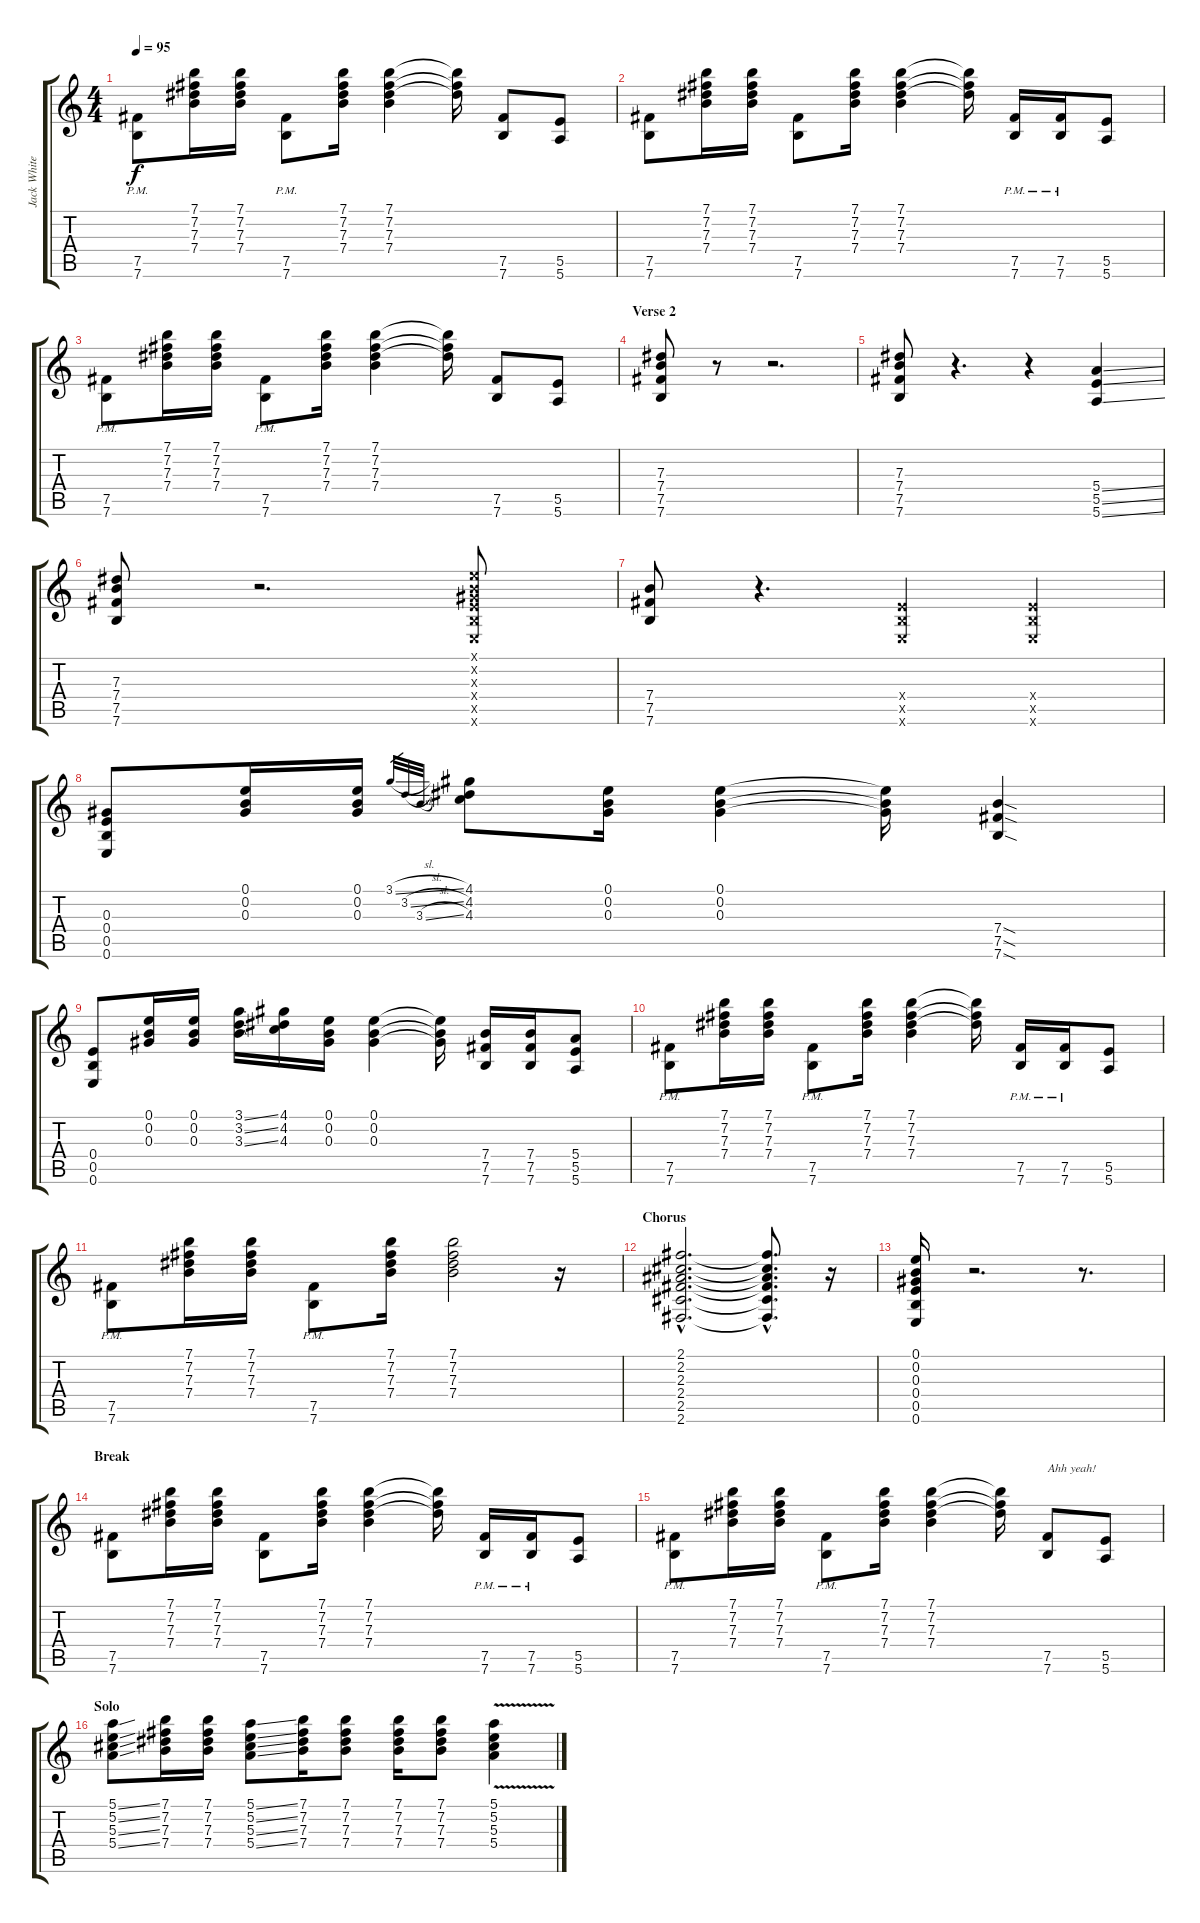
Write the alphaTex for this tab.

\track ("Jack White" "Jack White") {instrument distortionguitar}
\staff {score tabs}
\tuning (E4 B3 Ab3 E3 B2 E2) {hide}
\ts (4 4)
\tempo 95
\clef g2
\ks c
(7.5{pm} 7.6{pm}).8{dy f} (7.1 7.2 7.3 7.4).16 (7.1 7.2 7.3 7.4).16 (7.5{pm} 7.6{pm}).8 (7.1 7.2 7.3 7.4).16 (7.1 7.2 7.3 7.4).4 (7.1{t} 7.2{t} 7.3{t}).16 (7.5 7.6).8 (5.5 5.6).8 |
(7.5 7.6).8{instrument distortionguitar} (7.1 7.2 7.3 7.4).16 (7.1 7.2 7.3 7.4).16 (7.5 7.6).8 (7.1 7.2 7.3 7.4).16 (7.1 7.2 7.3 7.4).4 (7.1{t} 7.2{t} 7.3{t}).16 (7.5{pm} 7.6{pm}).16 (7.5{pm} 7.6{pm}).16 (5.5 5.6).8 |
(7.5{pm} 7.6{pm}).8 (7.1 7.2 7.3 7.4).16 (7.1 7.2 7.3 7.4).16 (7.5{pm} 7.6{pm}).8 (7.1 7.2 7.3 7.4).16 (7.1 7.2 7.3 7.4).4 (7.1{t} 7.2{t} 7.3{t}).16 (7.5 7.6).8 (5.5 5.6).8 |
\section ("" "Verse 2")
(7.3 7.4 7.5 7.6).8 r.8 r.2{d} |
(7.3 7.4 7.5 7.6).8 r.4{d} r.4 (5.4{ss} 5.5{ss} 5.6{ss}).4 |
(7.3 7.4 7.5 7.6).8 r.2{d} (0.1{x} 0.2{x} 0.3{x} 0.4{x} 0.5{x} 0.6{x}).8 |
(7.4 7.5 7.6).8 r.4{d} (0.4{x} 0.5{x} 0.6{x}).4 (0.4{x} 0.5{x} 0.6{x}).4 |
(0.3 0.4 0.5 0.6).8 (0.1 0.2 0.3).16 (0.1 0.2 0.3).16 3.1{sl}.32{gr} 3.2{sl}.32{gr} 3.3{sl}.32{gr} (4.1 4.2 4.3).8 (0.1 0.2 0.3).16 (0.1 0.2 0.3).4 (0.1{t} 0.2{t} 0.3{t}).16 (7.4{sod} 7.5{sod} 7.6{sod}).4 |
(0.4 0.5 0.6).8 (0.1 0.2 0.3).16 (0.1 0.2 0.3).16 (3.1{ss} 3.2{ss} 3.3{ss}).16 (4.1 4.2 4.3).16 (0.1 0.2 0.3).16 (0.1 0.2 0.3).4 (0.1{t} 0.2{t} 0.3{t}).16 (7.4 7.5 7.6).16 (7.4 7.5 7.6).16 (5.4 5.5 5.6).8 |
(7.5{pm} 7.6{pm}).8 (7.1 7.2 7.3 7.4).16 (7.1 7.2 7.3 7.4).16 (7.5{pm} 7.6{pm}).8 (7.1 7.2 7.3 7.4).16 (7.1 7.2 7.3 7.4).4 (7.1{t} 7.2{t} 7.3{t}).16 (7.5{pm} 7.6{pm}).16 (7.5{pm} 7.6{pm}).16 (5.5 5.6).8 |
(7.5{pm} 7.6{pm}).8 (7.1 7.2 7.3 7.4).16 (7.1 7.2 7.3 7.4).16 (7.5{pm} 7.6{pm}).8 (7.1 7.2 7.3 7.4).16 (7.1 7.2 7.3 7.4).2 r.16 |
\section ("" "Chorus")
(2.1{hac} 2.2{hac} 2.3{hac} 2.4{hac} 2.5{hac} 2.6{hac}).2{d} (2.1{hac t} 2.2{hac t} 2.3{hac t} 2.4{hac t} 2.5{hac t} 2.6{hac t}).8{d} r.16 |
(0.1 0.2 0.3 0.4 0.5 0.6).16 r.2{d} r.8{d} |
\section ("" "Break")
(7.5 7.6).8{instrument distortionguitar} (7.1 7.2 7.3 7.4).16 (7.1 7.2 7.3 7.4).16 (7.5 7.6).8 (7.1 7.2 7.3 7.4).16 (7.1 7.2 7.3 7.4).4 (7.1{t} 7.2{t} 7.3{t}).16 (7.5{pm} 7.6{pm}).16 (7.5{pm} 7.6{pm}).16 (5.5 5.6).8 |
(7.5{pm} 7.6{pm}).8 (7.1 7.2 7.3 7.4).16 (7.1 7.2 7.3 7.4).16 (7.5{pm} 7.6{pm}).8 (7.1 7.2 7.3 7.4).16 (7.1 7.2 7.3 7.4).4 (7.1{t} 7.2{t} 7.3{t}).16 (7.5 7.6).8{txt "Ahh yeah!"} (5.5 5.6).8 |
\section ("" "Solo")
(5.1{ss} 5.2{ss} 5.3{ss} 5.4{ss}).8 (7.1 7.2 7.3 7.4).16 (7.1 7.2 7.3 7.4).16 (5.1{ss} 5.2{ss} 5.3{ss} 5.4{ss}).8 (7.1 7.2 7.3 7.4).16 (7.1 7.2 7.3 7.4).8 (7.1 7.2 7.3 7.4).16 (7.1 7.2 7.3 7.4).8 (5.1{v} 5.2{v} 5.3{v} 5.4).4
